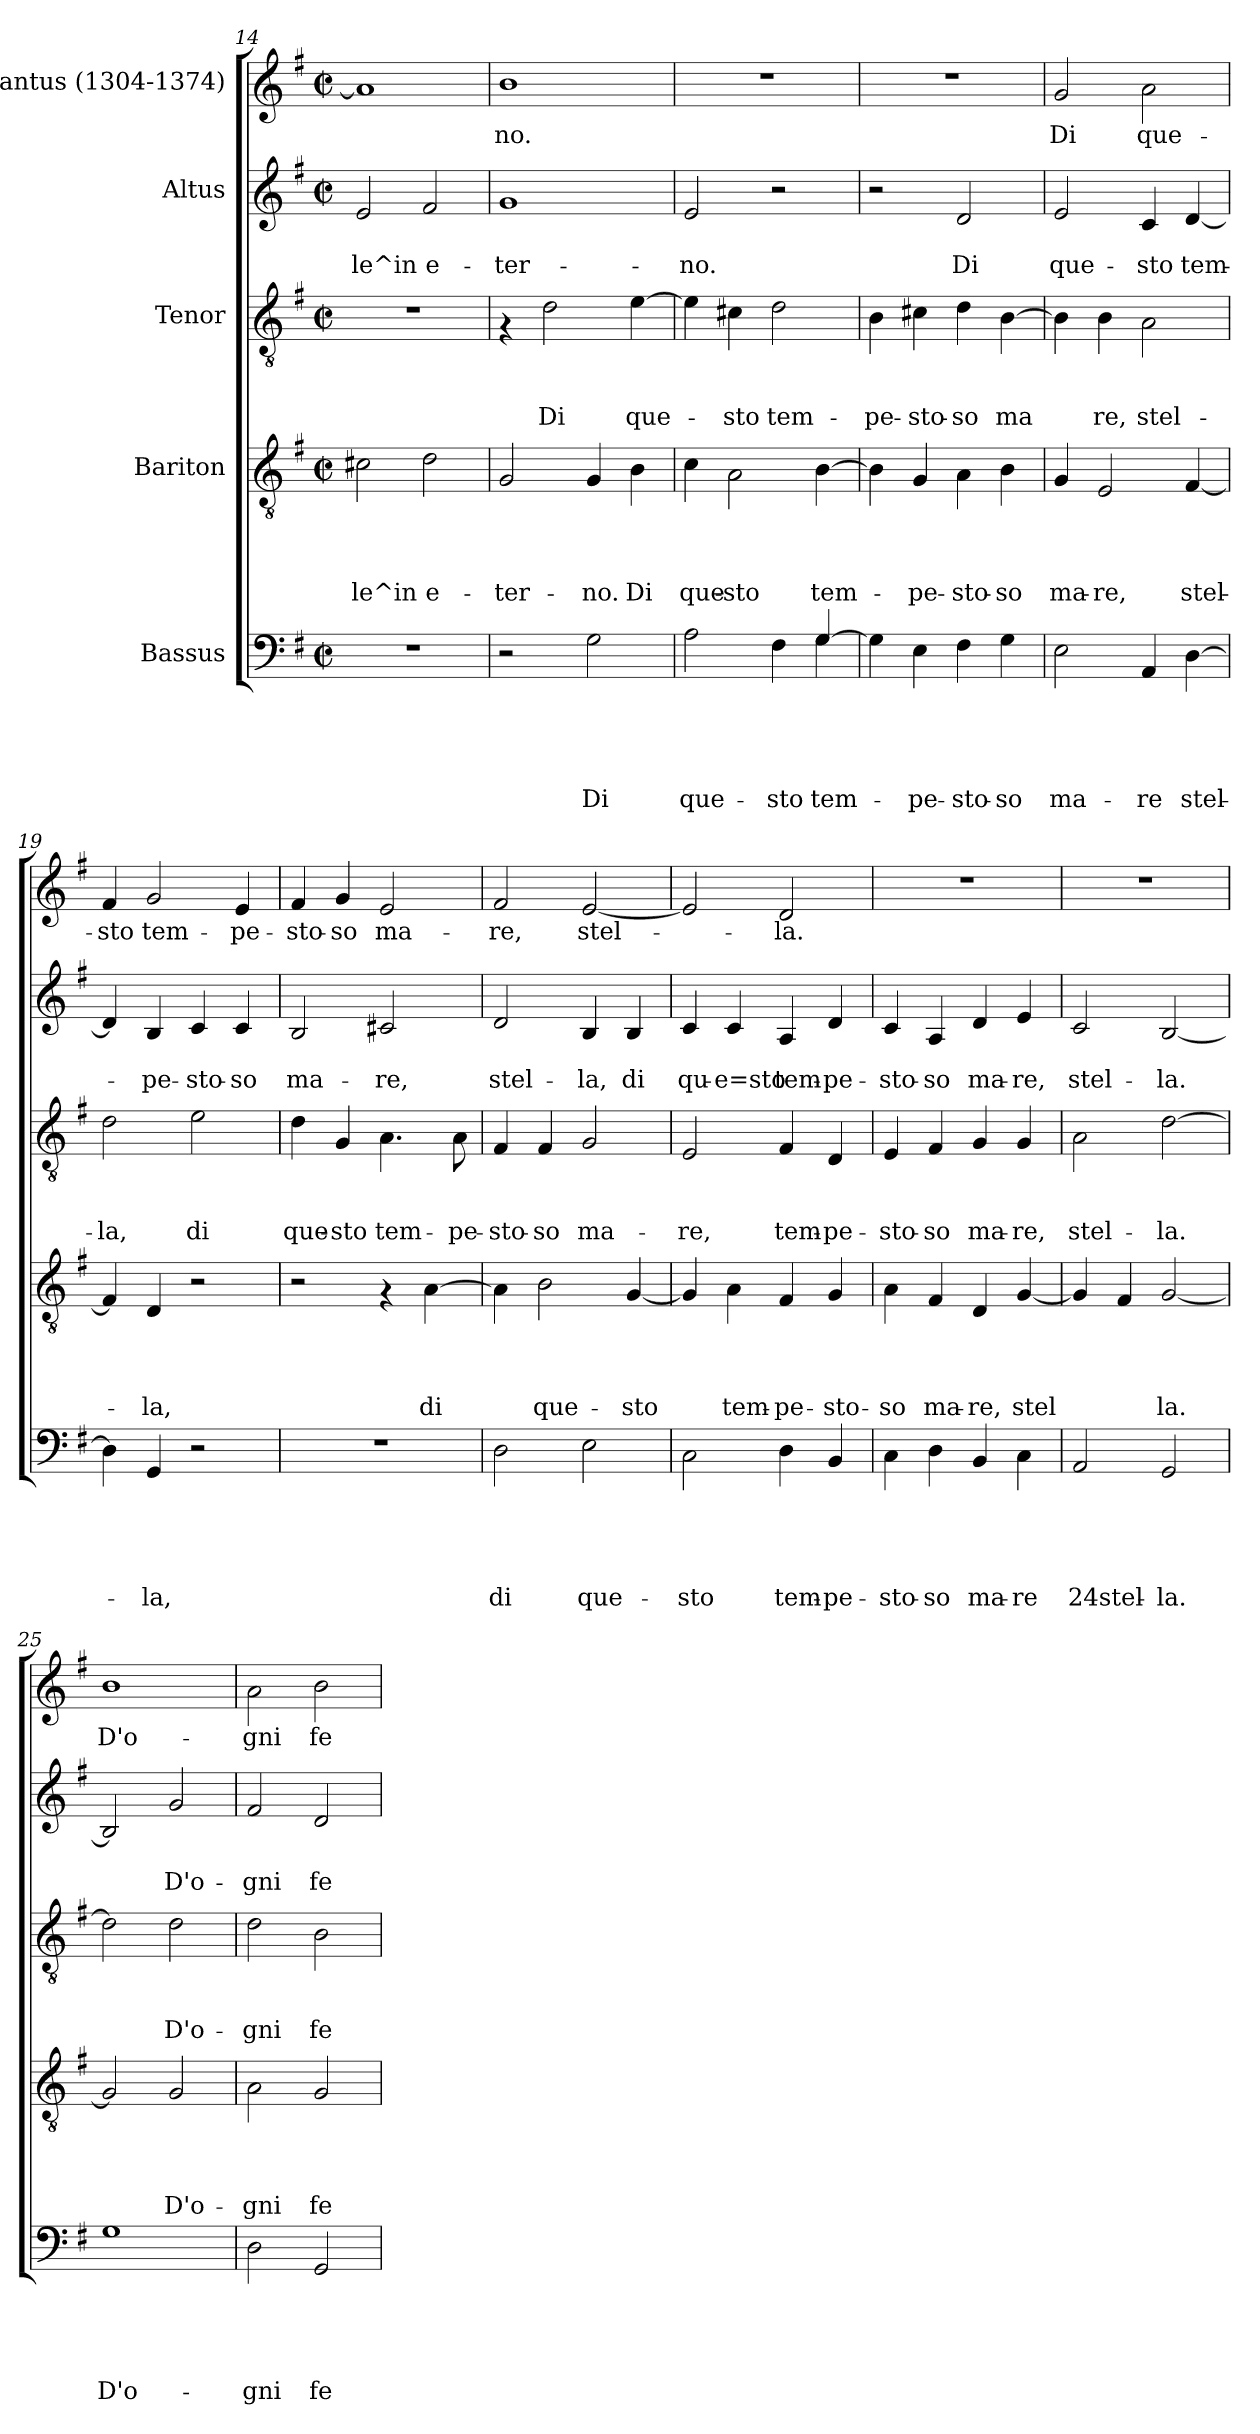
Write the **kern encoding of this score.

**kern	**text	**text	**text	**text	**text	**kern	**text	**text	**text	**text	**kern	**text	**text	**text	**kern	**text	**text	**kern	**text
*part5	*part5	*part5	*part5	*part5	*part5	*part4	*part4	*part4	*part4	*part4	*part3	*part3	*part3	*part3	*part2	*part2	*part2	*part1	*part1
*staff5	*staff5	*staff5	*staff5	*staff5	*staff5	*staff4	*staff4	*staff4	*staff4	*staff4	*staff3	*staff3	*staff3	*staff3	*staff2	*staff2	*staff2	*staff1	*staff1
*I"Bassus	*	*	*	*	*	*I"Bariton	*	*	*	*	*I"Tenor	*	*	*	*I"Altus	*	*	*I"Cantus (1304-1374)	*
*clefF4	*	*	*	*	*	*clefGv2	*	*	*	*	*clefGv2	*	*	*	*clefG2	*	*	*clefG2	*
*k[f#]	*	*	*	*	*	*k[f#]	*	*	*	*	*k[f#]	*	*	*	*k[f#]	*	*	*k[f#]	*
*G:	*	*	*	*	*	*G:	*	*	*	*	*G:	*	*	*	*G:	*	*	*G:	*
*M2/2	*	*	*	*	*	*M2/2	*	*	*	*	*M2/2	*	*	*	*M2/2	*	*	*M2/2	*
*met(c|)	*	*	*	*	*	*met(c|)	*	*	*	*	*met(c|)	*	*	*	*met(c|)	*	*	*met(c|)	*
=14	=14	=14	=14	=14	=14	=14	=14	=14	=14	=14	=14	=14	=14	=14	=14	=14	=14	=14	=14
!	!	!	!	!	!	!	!	!	!	!LO:LY:b	!	!	!	!	!	!	!LO:LY:b	!	!
1r	.	.	.	.	.	2c#X\	.	.	.	-le^in	1r	.	.	.	2e/	.	-le^in	1a]	.
!	!	!	!	!	!	!	!	!	!	!LO:LY:b	!	!	!	!	!	!	!LO:LY:b	!	!
.	.	.	.	.	.	2d\	.	.	.	e-	.	.	.	.	2f#/	.	e-	.	.
=15	=15	=15	=15	=15	=15	=15	=15	=15	=15	=15	=15	=15	=15	=15	=15	=15	=15	=15	=15
!	!	!	!	!	!	!	!	!	!	!LO:LY:b	!	!	!	!	!	!	!LO:LY:b	!	!LO:LY:b
2r	.	.	.	.	.	2G/	.	.	.	-ter-	4rF	.	.	.	1g	.	-ter-	1b	no.
!	!	!	!	!	!	!	!	!	!	!	!	!	!	!LO:LY:b	!	!	!	!	!
.	.	.	.	.	.	.	.	.	.	.	2d\	.	.	Di	.	.	.	.	.
!	!	!	!	!	!LO:LY:b	!	!	!	!	!LO:LY:b	!	!	!	!	!	!	!	!	!
2G\	.	.	.	.	Di	4G/	.	.	.	-no.	.	.	.	.	.	.	.	.	.
!	!	!	!	!	!	!	!	!	!	!LO:LY:b	!	!	!	!LO:LY:b	!	!	!	!	!
.	.	.	.	.	.	4B\	.	.	.	Di	[>4e\	.	.	que-	.	.	.	.	.
=16	=16	=16	=16	=16	=16	=16	=16	=16	=16	=16	=16	=16	=16	=16	=16	=16	=16	=16	=16
!	!	!	!	!	!LO:LY:b	!	!	!	!	!LO:LY:b	!	!	!	!	!	!	!LO:LY:b	!	!
*^	*	*	*	*	*	*	*	*	*	*	*	*	*	*	*	*	*	*	*
2A\	2.ryy	.	.	.	.	que-	4c\	.	.	.	que-	4e\]	.	.	.	2e/	.	-no.	1r	.
!	!	!	!	!	!	!	!	!	!	!	!LO:LY:b	!	!	!	!LO:LY:b	!	!	!	!	!
.	.	.	.	.	.	.	2A\	.	.	.	-sto	4c#X\	.	.	-sto	.	.	.	.	.
!	!	!	!	!	!	!LO:LY:b	!	!	!	!	!	!	!	!	!LO:LY:b	!	!	!	!	!
4F#\	.	.	.	.	.	-sto	.	.	.	.	.	2d\	.	.	tem-	2r	.	.	.	.
!	!	!	!	!	!	!LO:LY:b	!	!	!	!	!LO:LY:b	!	!	!	!	!	!	!	!	!
[>4G/	4G\	.	.	.	.	tem-	[>4B\	.	.	.	tem-	.	.	.	.	.	.	.	.	.
=17	=17	=17	=17	=17	=17	=17	=17	=17	=17	=17	=17	=17	=17	=17	=17	=17	=17	=17	=17	=17
!	!	!	!	!	!	!	!	!	!	!	!	!	!	!	!LO:LY:b	!	!	!	!	!
*v	*v	*	*	*	*	*	*	*	*	*	*	*	*	*	*	*	*	*	*	*
4G\]	.	.	.	.	.	4B\]	.	.	.	.	4B\	.	.	-pe-	2r	.	.	1r	.
!	!	!	!	!	!LO:LY:b	!	!	!	!	!LO:LY:b	!	!	!	!LO:LY:b	!	!	!	!	!
4E\	.	.	.	.	-pe-	4G/	.	.	.	-pe-	4c#X\	.	.	-sto-	.	.	.	.	.
!	!	!	!	!	!LO:LY:b	!	!	!	!	!LO:LY:b	!	!	!	!LO:LY:b	!	!	!LO:LY:b	!	!
4F#\	.	.	.	.	-sto-	4A\	.	.	.	-sto-	4d\	.	.	-so	2d/	.	Di	.	.
!	!	!	!	!	!LO:LY:b	!	!	!	!	!LO:LY:b	!	!	!	!LO:LY:b	!	!	!	!	!
4G\	.	.	.	.	-so	4B\	.	.	.	-so	[>4B\	.	.	ma	.	.	.	.	.
!!LO:PB:g=z
=18	=18	=18	=18	=18	=18	=18	=18	=18	=18	=18	=18	=18	=18	=18	=18	=18	=18	=18	=18
!	!	!	!	!	!LO:LY:b	!	!	!	!	!LO:LY:b	!	!	!	!	!	!	!LO:LY:b	!	!LO:LY:b
2E\	.	.	.	.	ma-	4G/	.	.	.	ma-	4B\]	.	.	.	2e/	.	que-	2g/	Di
!	!	!	!	!	!	!	!	!	!	!LO:LY:b	!	!	!	!LO:LY:b	!	!	!	!	!
.	.	.	.	.	.	2E/	.	.	.	-re,	4B\	.	.	re,	.	.	.	.	.
!	!	!	!	!	!LO:LY:b	!	!	!	!	!	!	!	!	!LO:LY:b	!	!	!LO:LY:b	!	!LO:LY:b
4AA/	.	.	.	.	-re	.	.	.	.	.	2A\	.	.	stel-	4c/	.	-sto	2a\	que-
!	!	!	!	!	!LO:LY:b	!	!	!	!	!LO:LY:b	!	!	!	!	!	!	!LO:LY:b	!	!
[<4D\	.	.	.	.	stel-	[>4F#/	.	.	.	stel-	.	.	.	.	[<4d/	.	tem-	.	.
=19	=19	=19	=19	=19	=19	=19	=19	=19	=19	=19	=19	=19	=19	=19	=19	=19	=19	=19	=19
!	!	!	!	!	!	!	!	!	!	!	!	!	!	!LO:LY:b	!	!	!	!	!LO:LY:b
4D\]	.	.	.	.	.	4F#/]	.	.	.	.	2d\	.	.	-la,	4d/]	.	.	4f#/	-sto
!	!	!	!	!	!LO:LY:b	!	!	!	!	!LO:LY:b	!	!	!	!	!	!	!LO:LY:b	!	!LO:LY:b
4GG/	.	.	.	.	-la,	4D/	.	.	.	-la,	.	.	.	.	4B/	.	-pe-	2g/	tem-
!	!	!	!	!	!	!	!	!	!	!	!	!	!	!LO:LY:b	!	!	!LO:LY:b	!	!
2r	.	.	.	.	.	2r	.	.	.	.	2e\	.	.	di	4c/	.	-sto-	.	.
!	!	!	!	!	!	!	!	!	!	!	!	!	!	!	!	!	!LO:LY:b	!	!LO:LY:b
.	.	.	.	.	.	.	.	.	.	.	.	.	.	.	4c/	.	-so	4e/	-pe-
=20	=20	=20	=20	=20	=20	=20	=20	=20	=20	=20	=20	=20	=20	=20	=20	=20	=20	=20	=20
!	!	!	!	!	!	!	!	!	!	!	!	!	!	!LO:LY:b	!	!	!LO:LY:b	!	!LO:LY:b
1r	.	.	.	.	.	2r	.	.	.	.	4d\	.	.	que-	2B/	.	ma-	4f#/	-sto-
!	!	!	!	!	!	!	!	!	!	!	!	!	!	!LO:LY:b	!	!	!	!	!LO:LY:b
.	.	.	.	.	.	.	.	.	.	.	4G/	.	.	-sto	.	.	.	4g/	-so
!	!	!	!	!	!	!	!	!	!	!	!	!	!	!LO:LY:b	!	!	!LO:LY:b	!	!LO:LY:b
.	.	.	.	.	.	4rF	.	.	.	.	4.A\	.	.	tem-	2c#X/	.	-re,	2e/	ma-
!	!	!	!	!	!	!	!	!	!	!LO:LY:b	!	!	!	!	!	!	!	!	!
.	.	.	.	.	.	[>4A\	.	.	.	di	.	.	.	.	.	.	.	.	.
!	!	!	!	!	!	!	!	!	!	!	!	!	!	!LO:LY:b	!	!	!	!	!
.	.	.	.	.	.	.	.	.	.	.	8A\	.	.	-pe-	.	.	.	.	.
=21	=21	=21	=21	=21	=21	=21	=21	=21	=21	=21	=21	=21	=21	=21	=21	=21	=21	=21	=21
!	!	!	!	!	!LO:LY:b	!	!	!	!	!	!	!	!	!LO:LY:b	!	!	!LO:LY:b	!	!LO:LY:b
2D\	.	.	.	.	di	4A\]	.	.	.	.	4F#/	.	.	-sto-	2d/	.	stel-	2f#/	-re,
!	!	!	!	!	!	!	!	!	!	!LO:LY:b	!	!	!	!LO:LY:b	!	!	!	!	!
.	.	.	.	.	.	2B\	.	.	.	que-	4F#/	.	.	-so	.	.	.	.	.
!	!	!	!	!	!LO:LY:b	!	!	!	!	!	!	!	!	!LO:LY:b	!	!	!LO:LY:b	!	!LO:LY:b
2E\	.	.	.	.	que-	.	.	.	.	.	2G/	.	.	ma-	4B/	.	-la,	[<2e/	stel-
!	!	!	!	!	!	!	!	!	!	!LO:LY:b	!	!	!	!	!	!	!LO:LY:b	!	!
.	.	.	.	.	.	[>4G/	.	.	.	-sto	.	.	.	.	4B/	.	di	.	.
=22	=22	=22	=22	=22	=22	=22	=22	=22	=22	=22	=22	=22	=22	=22	=22	=22	=22	=22	=22
!	!	!	!	!	!LO:LY:b	!	!	!	!	!	!	!	!	!LO:LY:b	!	!	!LO:LY:b	!	!
2C\	.	.	.	.	-sto	4G/]	.	.	.	.	2E/	.	.	-re,	4c/	.	qu-	2e/]	.
!	!	!	!	!	!	!	!	!	!	!LO:LY:b	!	!	!	!	!	!	!LO:LY:b	!	!
.	.	.	.	.	.	4A\	.	.	.	tem-	.	.	.	.	4c/	.	-e=sto	.	.
!	!	!	!	!	!LO:LY:b	!	!	!	!	!LO:LY:b	!	!	!	!LO:LY:b	!	!	!LO:LY:b	!	!LO:LY:b
4D\	.	.	.	.	tem-	4F#/	.	.	.	-pe-	4F#/	.	.	tem-	4A/	.	tem-	2d/	-la.
!	!	!	!	!	!LO:LY:b	!	!	!	!	!LO:LY:b	!	!	!	!LO:LY:b	!	!	!LO:LY:b	!	!
4BB/	.	.	.	.	-pe-	4G/	.	.	.	-sto-	4D/	.	.	-pe-	4d/	.	-pe-	.	.
=23	=23	=23	=23	=23	=23	=23	=23	=23	=23	=23	=23	=23	=23	=23	=23	=23	=23	=23	=23
!	!	!	!	!	!LO:LY:b	!	!	!	!	!LO:LY:b	!	!	!	!LO:LY:b	!	!	!LO:LY:b	!	!
4C\	.	.	.	.	-sto-	4A\	.	.	.	-so	4E/	.	.	-sto-	4c/	.	-sto-	1r	.
!	!	!	!	!	!LO:LY:b	!	!	!	!	!LO:LY:b	!	!	!	!LO:LY:b	!	!	!LO:LY:b	!	!
4D\	.	.	.	.	-so	4F#/	.	.	.	ma-	4F#/	.	.	-so	4A/	.	-so	.	.
!	!	!	!	!	!LO:LY:b	!	!	!	!	!LO:LY:b	!	!	!	!LO:LY:b	!	!	!LO:LY:b	!	!
4BB/	.	.	.	.	ma-	4D/	.	.	.	-re,	4G/	.	.	ma-	4d/	.	ma-	.	.
!	!	!	!	!	!LO:LY:b	!	!	!	!	!LO:LY:b	!	!	!	!LO:LY:b	!	!	!LO:LY:b	!	!
4C\	.	.	.	.	-re	[<4G/	.	.	.	stel	4G/	.	.	-re,	4e/	.	-re,	.	.
!!LO:LB:g=z
=24	=24	=24	=24	=24	=24	=24	=24	=24	=24	=24	=24	=24	=24	=24	=24	=24	=24	=24	=24
!	!	!	!	!	!LO:LY:b	!	!	!	!	!	!	!	!	!LO:LY:b	!	!	!LO:LY:b	!	!
2AA/	.	.	.	.	24stel-	4G/]	.	.	.	.	2A\	.	.	stel-	2c/	.	stel-	1r	.
.	.	.	.	.	.	4F#/	.	.	.	.	.	.	.	.	.	.	.	.	.
!	!	!	!	!	!LO:LY:b	!	!	!	!	!LO:LY:b	!	!	!	!LO:LY:b	!	!	!LO:LY:b	!	!
2GG/	.	.	.	.	-la.	[>2G/	.	.	.	la.	[>2d\	.	.	-la.	[<2B/	.	-la.	.	.
=25	=25	=25	=25	=25	=25	=25	=25	=25	=25	=25	=25	=25	=25	=25	=25	=25	=25	=25	=25
!	!	!	!	!	!LO:LY:b	!	!	!	!	!	!	!	!	!	!	!	!	!	!LO:LY:b
1G	.	.	.	.	D'o-	2G/]	.	.	.	.	2d\]	.	.	.	2B/]	.	.	1b	D'o-
!	!	!	!	!	!	!	!	!	!	!LO:LY:b	!	!	!	!LO:LY:b	!	!	!LO:LY:b	!	!
.	.	.	.	.	.	2G/	.	.	.	D'o-	2d\	.	.	D'o-	2g/	.	D'o-	.	.
=26	=26	=26	=26	=26	=26	=26	=26	=26	=26	=26	=26	=26	=26	=26	=26	=26	=26	=26	=26
!	!	!	!	!	!LO:LY:b	!	!	!	!	!LO:LY:b	!	!	!	!LO:LY:b	!	!	!LO:LY:b	!	!LO:LY:b
2D\	.	.	.	.	-gni	2A\	.	.	.	-gni	2d\	.	.	-gni	2f#/	.	-gni	2a\	-gni
!	!	!	!	!	!LO:LY:b	!	!	!	!	!LO:LY:b	!	!	!	!LO:LY:b	!	!	!LO:LY:b	!	!LO:LY:b
2GG/	.	.	.	.	fe-	2G/	.	.	.	fe-	2B\	.	.	fe-	2d/	.	fe-	2b\	fe-
=	=	=	=	=	=	=	=	=	=	=	=	=	=	=	=	=	=	=	=
*-	*-	*-	*-	*-	*-	*-	*-	*-	*-	*-	*-	*-	*-	*-	*-	*-	*-	*-	*-
